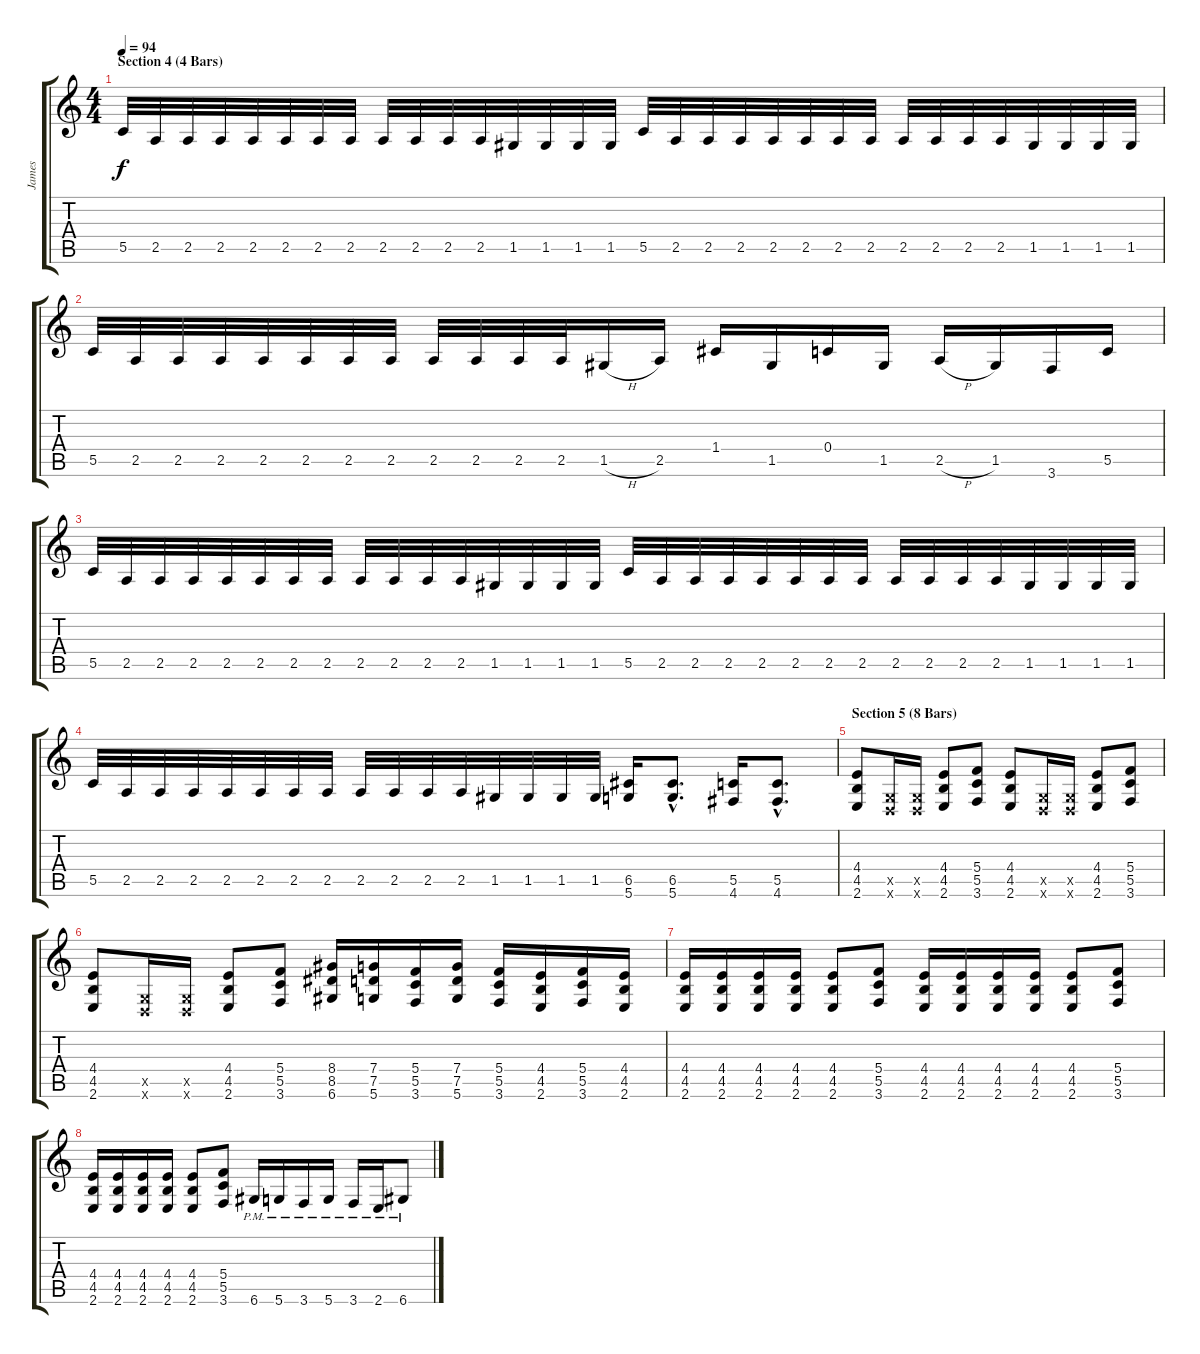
\track ("James" "James") {instrument distortionguitar}
\staff {score tabs}
\tuning (D4 A3 F3 C3 G2 D2) {hide}
\ts (4 4)
\section ("" "Section 4 (4 Bars)")
\tempo 94
\clef g2
\ks c
5.5.32{dy f} 2.5.32 2.5.32 2.5.32 2.5.32 2.5.32 2.5.32 2.5.32 2.5.32 2.5.32 2.5.32 2.5.32 1.5.32 1.5.32 1.5.32 1.5.32 5.5.32 2.5.32 2.5.32 2.5.32 2.5.32 2.5.32 2.5.32 2.5.32 2.5.32 2.5.32 2.5.32 2.5.32 1.5.32 1.5.32 1.5.32 1.5.32 |
5.5.32 2.5.32 2.5.32 2.5.32 2.5.32 2.5.32 2.5.32 2.5.32 2.5.32 2.5.32 2.5.32 2.5.32 1.5{h}.16 2.5.16 1.4.16 1.5.16 0.4.16 1.5.16 2.5{h}.16 1.5.16 3.6.16 5.5.16 |
5.5.32 2.5.32 2.5.32 2.5.32 2.5.32 2.5.32 2.5.32 2.5.32 2.5.32 2.5.32 2.5.32 2.5.32 1.5.32 1.5.32 1.5.32 1.5.32 5.5.32 2.5.32 2.5.32 2.5.32 2.5.32 2.5.32 2.5.32 2.5.32 2.5.32 2.5.32 2.5.32 2.5.32 1.5.32 1.5.32 1.5.32 1.5.32 |
5.5.32 2.5.32 2.5.32 2.5.32 2.5.32 2.5.32 2.5.32 2.5.32 2.5.32 2.5.32 2.5.32 2.5.32 1.5.32 1.5.32 1.5.32 1.5.32 (6.5 5.6).16 (6.5{hac} 5.6{hac}).8{d} (5.5 4.6).16 (5.5{hac} 4.6{hac}).8{d} |
\section ("" "Section 5 (8 Bars)")
(4.4 4.5 2.6).8 (0.5{x} 0.6{x}).16 (0.5{x} 0.6{x}).16 (4.4 4.5 2.6).8 (5.4 5.5 3.6).8 (4.4 4.5 2.6).8 (0.5{x} 0.6{x}).16 (0.5{x} 0.6{x}).16 (4.4 4.5 2.6).8 (5.4 5.5 3.6).8 |
(4.4 4.5 2.6).8 (0.5{x} 0.6{x}).16 (0.5{x} 0.6{x}).16 (4.4 4.5 2.6).8 (5.4 5.5 3.6).8 (8.4 8.5 6.6).16 (7.4 7.5 5.6).16 (5.4 5.5 3.6).16 (7.4 7.5 5.6).16 (5.4 5.5 3.6).16 (4.4 4.5 2.6).16 (5.4 5.5 3.6).16 (4.4 4.5 2.6).16 |
(4.4 4.5 2.6).16 (4.4 4.5 2.6).16 (4.4 4.5 2.6).16 (4.4 4.5 2.6).16 (4.4 4.5 2.6).8 (5.4 5.5 3.6).8 (4.4 4.5 2.6).16 (4.4 4.5 2.6).16 (4.4 4.5 2.6).16 (4.4 4.5 2.6).16 (4.4 4.5 2.6).8 (5.4 5.5 3.6).8 |
(4.4 4.5 2.6).16 (4.4 4.5 2.6).16 (4.4 4.5 2.6).16 (4.4 4.5 2.6).16 (4.4 4.5 2.6).8 (5.4 5.5 3.6).8 6.6{pm}.16 5.6{pm}.16 3.6{pm}.16 5.6{pm}.16 3.6{pm}.16 2.6{pm}.16 6.6{pm}.8
